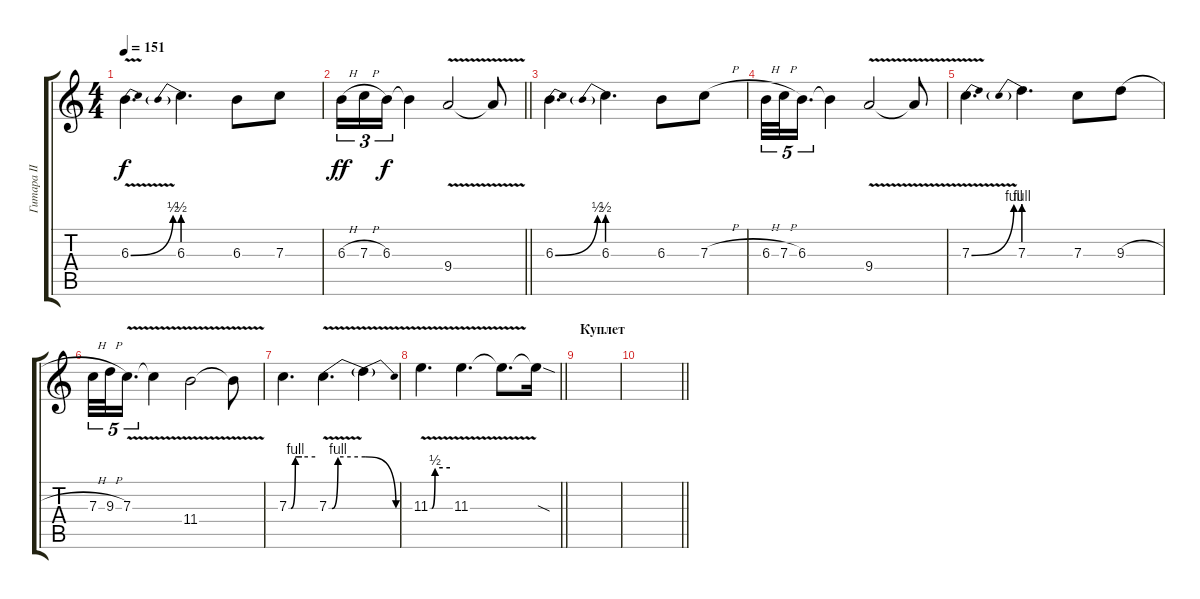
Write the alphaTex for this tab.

\track ("Гитара II" "Гитара II") {instrument overdrivenguitar}
\staff {score tabs}
\tuning (D4 A3 F3 C3 G2 D2) {hide}
\ts (4 4)
\tempo 151
\clef g2
\ks c
6.3{be (bend 0 0 60 2) v}.4{d dy f} 6.3{be (prebend 0 2 60 2)}.4{d} 6.3.8 7.3.8 |
\barLineRight lightlight
6.3{h}.16{tu (3 2) dy ff} 7.3{h}.16{tu (3 2)} 6.3.16{tu (3 2) dy f} 6.3{t}.4 9.4{v}.2 9.4{t}.8 |
6.3{be (bend 0 0 60 2)}.4{d} 6.3{be (prebend 0 2 60 2)}.4{d} 6.3.8 7.3{h}.8 |
6.3{h}.32{tu (5 4)} 7.3{h}.32{tu (5 4)} 6.3.16{d tu (5 4)} 6.3{t}.4 9.4{v}.2 9.4{t}.8 |
7.3{be (bend 0 0 60 4) v}.4{d} 7.3{be (prebend 0 4 60 4)}.4{d} 7.3.8 9.3{h}.8 |
7.3{h}.32{tu (5 4)} 9.3{h}.32{tu (5 4)} 7.3{v}.16{d tu (5 4)} 7.3{t}.4 11.4{v}.2 11.4{t}.8 |
7.3{be (custom 0 0 5 0 15 4 30 4 60 4)}.4{d} 7.3{be (custom 0 0 5 0 15 4 60 4) v}.4{d} 7.3{be (release 0 4 60 0) v t}.4 |
\barLineRight lightlight
11.3{be (custom 0 0 5 0 15 2 60 2) v}.4{d} 11.3{v}.4{d} 11.3{t}.8{d} 11.3{sod t}.16 |
\section ("" "Куплет")
|
\barLineRight lightlight
